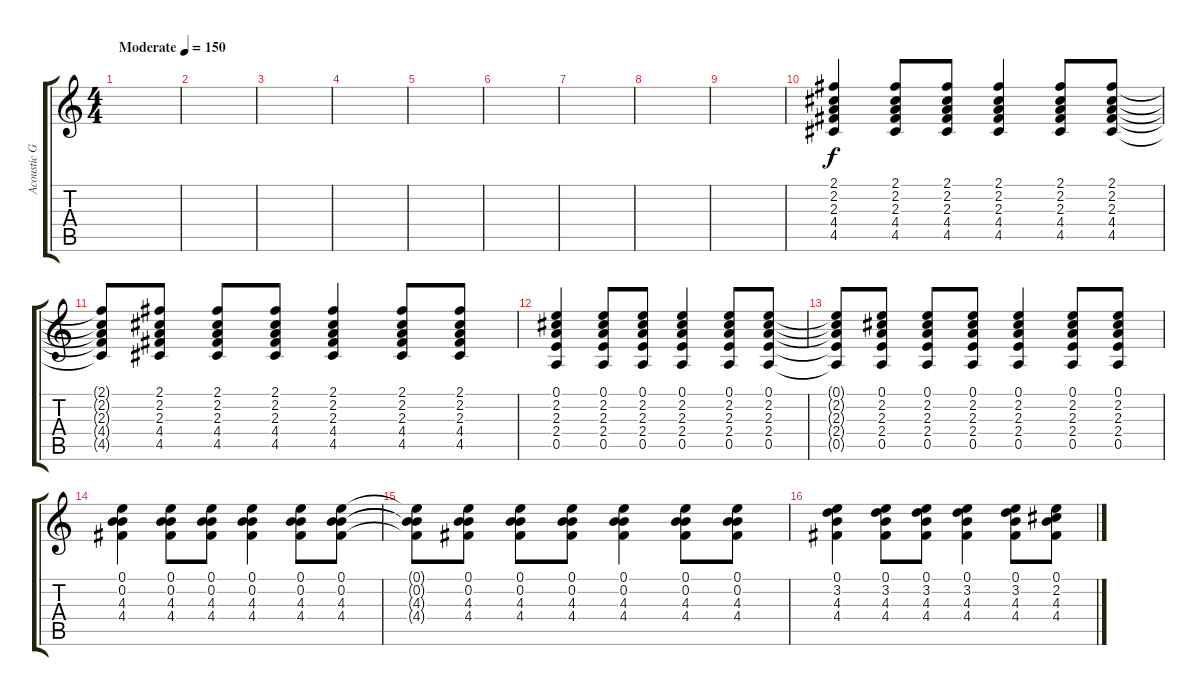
\track ("Acoustic Guitar" "Acoustic G") {instrument acousticguitarsteel}
\staff {score tabs}
\tuning (E4 B3 G3 D3 A2 E2) {hide}
\ts (4 4)
\tempo (150 "Moderate")
\clef g2
\ks c
|
|
|
|
|
|
|
|
|
(2.1 2.2 2.3 4.4 4.5).4 (2.1 2.2 2.3 4.4 4.5).8 (2.1 2.2 2.3 4.4 4.5).8 (2.1 2.2 2.3 4.4 4.5).4 (2.1 2.2 2.3 4.4 4.5).8 (2.1 2.2 2.3 4.4 4.5).8 |
(2.1{t} 2.2{t} 2.3{t} 4.4{t} 4.5{t}).8 (2.1 2.2 2.3 4.4 4.5).8 (2.1 2.2 2.3 4.4 4.5).8 (2.1 2.2 2.3 4.4 4.5).8 (2.1 2.2 2.3 4.4 4.5).4 (2.1 2.2 2.3 4.4 4.5).8 (2.1 2.2 2.3 4.4 4.5).8 |
(0.1 2.2 2.3 2.4 0.5).4 (0.1 2.2 2.3 2.4 0.5).8 (0.1 2.2 2.3 2.4 0.5).8 (0.1 2.2 2.3 2.4 0.5).4 (0.1 2.2 2.3 2.4 0.5).8 (0.1 2.2 2.3 2.4 0.5).8 |
(0.1{t} 2.2{t} 2.3{t} 2.4{t} 0.5{t}).8 (0.1 2.2 2.3 2.4 0.5).8 (0.1 2.2 2.3 2.4 0.5).8 (0.1 2.2 2.3 2.4 0.5).8 (0.1 2.2 2.3 2.4 0.5).4 (0.1 2.2 2.3 2.4 0.5).8 (0.1 2.2 2.3 2.4 0.5).8 |
(0.1 0.2 4.3 4.4).4 (0.1 0.2 4.3 4.4).8 (0.1 0.2 4.3 4.4).8 (0.1 0.2 4.3 4.4).4 (0.1 0.2 4.3 4.4).8 (0.1 0.2 4.3 4.4).8 |
(0.1{t} 0.2{t} 4.3{t} 4.4{t}).8 (0.1 0.2 4.3 4.4).8 (0.1 0.2 4.3 4.4).8 (0.1 0.2 4.3 4.4).8 (0.1 0.2 4.3 4.4).4 (0.1 0.2 4.3 4.4).8 (0.1 0.2 4.3 4.4).8 |
(0.1 3.2 4.3 4.4).4 (0.1 3.2 4.3 4.4).8 (0.1 3.2 4.3 4.4).8 (0.1 3.2 4.3 4.4).4 (0.1 3.2 4.3 4.4).8 (0.1 2.2 4.3 4.4).8
